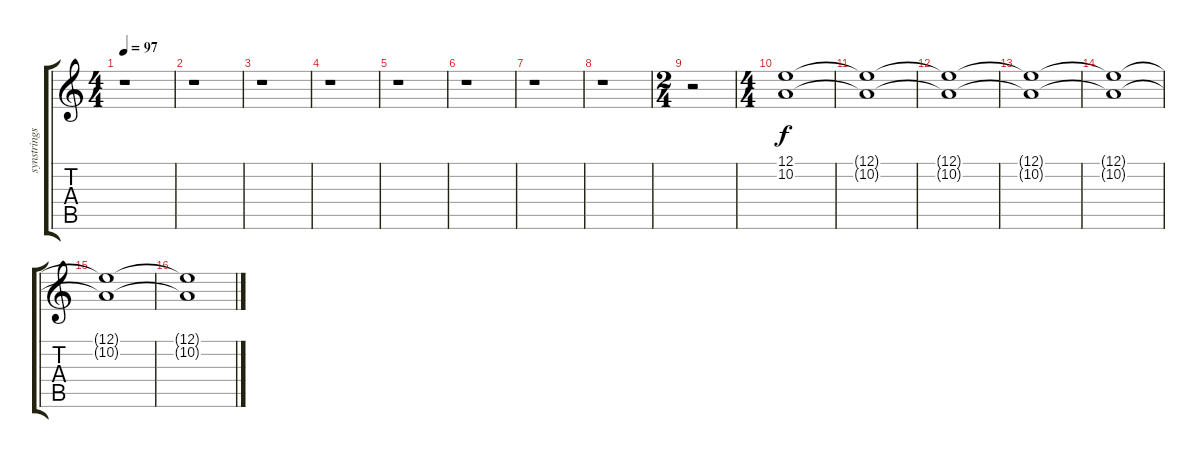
\track ("synstrings" "synstrings") {instrument synthstrings1}
\staff {score tabs}
\tuning (E4 B3 G3 D3 A2 E2) {hide}
\ts (4 4)
\tempo 97
\clef g2
\ks c
r.1{dy f instrument synthstrings1} |
r.1 |
r.1 |
r.1 |
r.1 |
r.1 |
r.1 |
r.1 |
\ts (2 4)
r.2 |
\ts (4 4)
(12.1 10.2).1{volume 10 instrument synthstrings1} |
(12.1{t} 10.2{t}).1 |
(12.1{t} 10.2{t}).1 |
(12.1{t} 10.2{t}).1 |
(12.1{t} 10.2{t}).1 |
(12.1{t} 10.2{t}).1 |
(12.1{t} 10.2{t}).1
